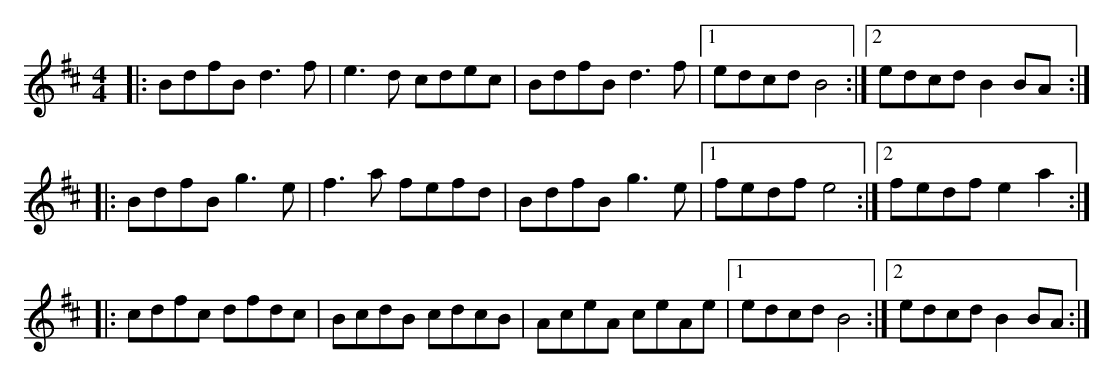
X:1
M:4/4
K:Bmin
|:BdfB d3 f|e3 d cdec|BdfB d3 f|1 edcd B4:|2 edcd B2 BA:|
|:BdfB g3 e|f3 a fefd|BdfB g3 e|1 fedf e4:|2 fedf e2 a2:|
|:cdfc dfdc|BcdB cdcB|AceA ceAe|1 edcd B4:|2 edcd B2 BA:|
